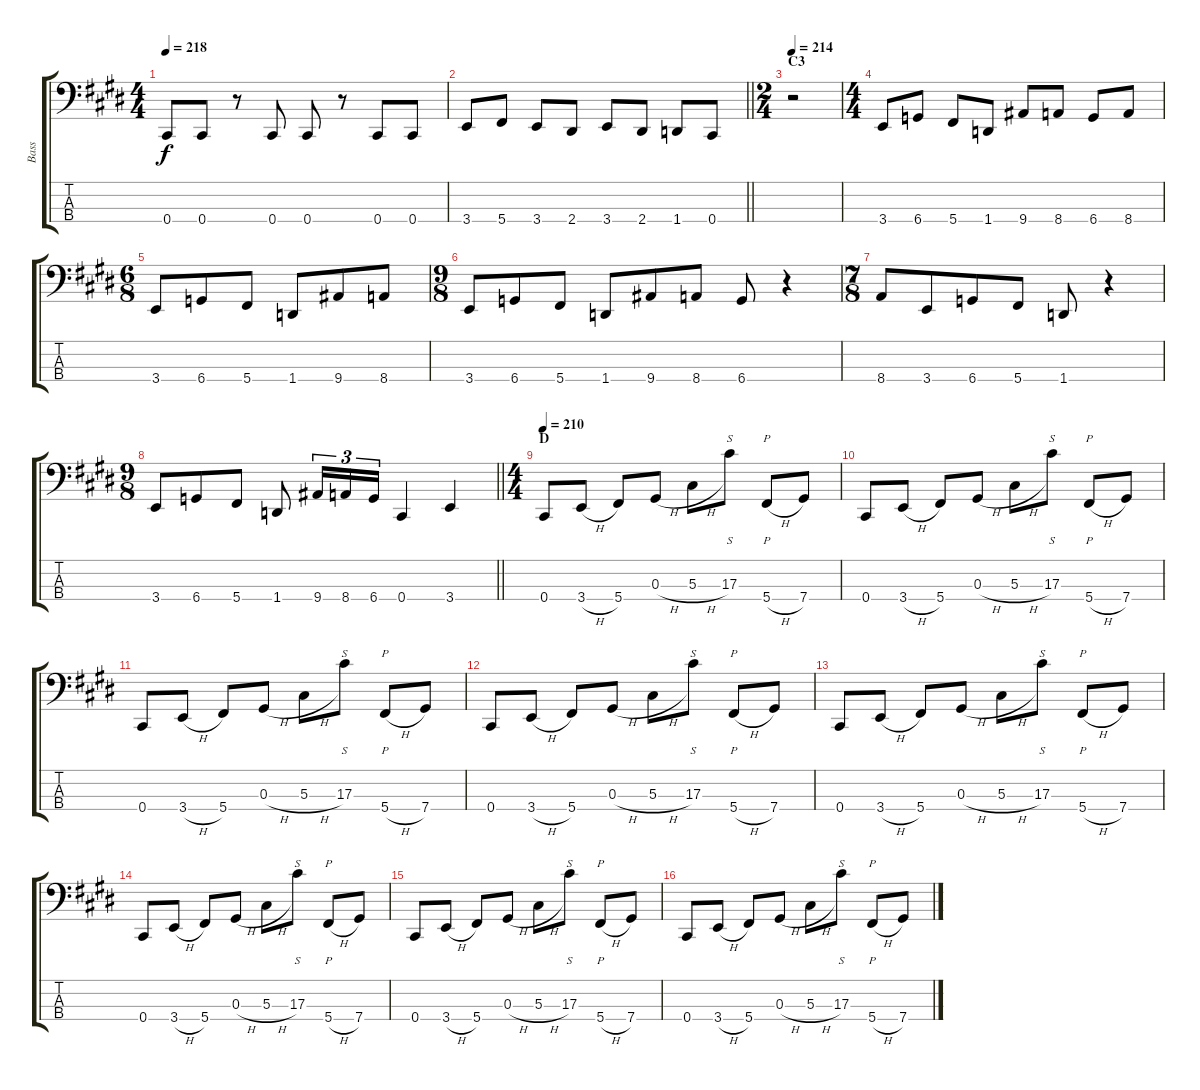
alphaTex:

\track ("Bass" "Bass") {instrument electricbassfinger}
\staff {score tabs}
\tuning (Gb2 Db2 Ab1 Db1) {hide}
\ts (4 4)
\tempo 218
\clef f4
\ks c#minor
0.4.8{dy f} 0.4.8 r.8 0.4.8 0.4.8 r.8 0.4.8 0.4.8 |
\barLineRight lightlight
3.4.8 5.4.8 3.4.8 2.4.8 3.4.8 2.4.8 1.4.8 0.4.8 |
\ts (2 4)
\section ("" "C3")
\tempo 214
r.2 |
\ts (4 4)
3.4.8 6.4.8 5.4.8 1.4.8 9.4.8 8.4.8 6.4.8 8.4.8 |
\ts (6 8)
3.4.8 6.4.8 5.4.8 1.4.8 9.4.8 8.4.8 |
\ts (9 8)
3.4.8 6.4.8 5.4.8 1.4.8 9.4.8 8.4.8 6.4.8 r.4 |
\ts (7 8)
8.4.8 3.4.8 6.4.8 5.4.8 1.4.8 r.4 |
\ts (9 8)
\barLineRight lightlight
3.4.8 6.4.8 5.4.8 1.4.8 9.4.16{tu (3 2)} 8.4.16{tu (3 2)} 6.4.16{tu (3 2)} 0.4.4 3.4.4 |
\ts (4 4)
\section ("" "D")
\tempo 210
0.4.8 3.4{h}.8 5.4.8 0.3{h}.8 5.3{h}.8 17.3.8{s} 5.4{h}.8{p} 7.4.8 |
0.4.8 3.4{h}.8 5.4.8 0.3{h}.8 5.3{h}.8 17.3.8{s} 5.4{h}.8{p} 7.4.8 |
0.4.8 3.4{h}.8 5.4.8 0.3{h}.8 5.3{h}.8 17.3.8{s} 5.4{h}.8{p} 7.4.8 |
0.4.8 3.4{h}.8 5.4.8 0.3{h}.8 5.3{h}.8 17.3.8{s} 5.4{h}.8{p} 7.4.8 |
0.4.8 3.4{h}.8 5.4.8 0.3{h}.8 5.3{h}.8 17.3.8{s} 5.4{h}.8{p} 7.4.8 |
0.4.8 3.4{h}.8 5.4.8 0.3{h}.8 5.3{h}.8 17.3.8{s} 5.4{h}.8{p} 7.4.8 |
0.4.8 3.4{h}.8 5.4.8 0.3{h}.8 5.3{h}.8 17.3.8{s} 5.4{h}.8{p} 7.4.8 |
0.4.8 3.4{h}.8 5.4.8 0.3{h}.8 5.3{h}.8 17.3.8{s} 5.4{h}.8{p} 7.4.8
